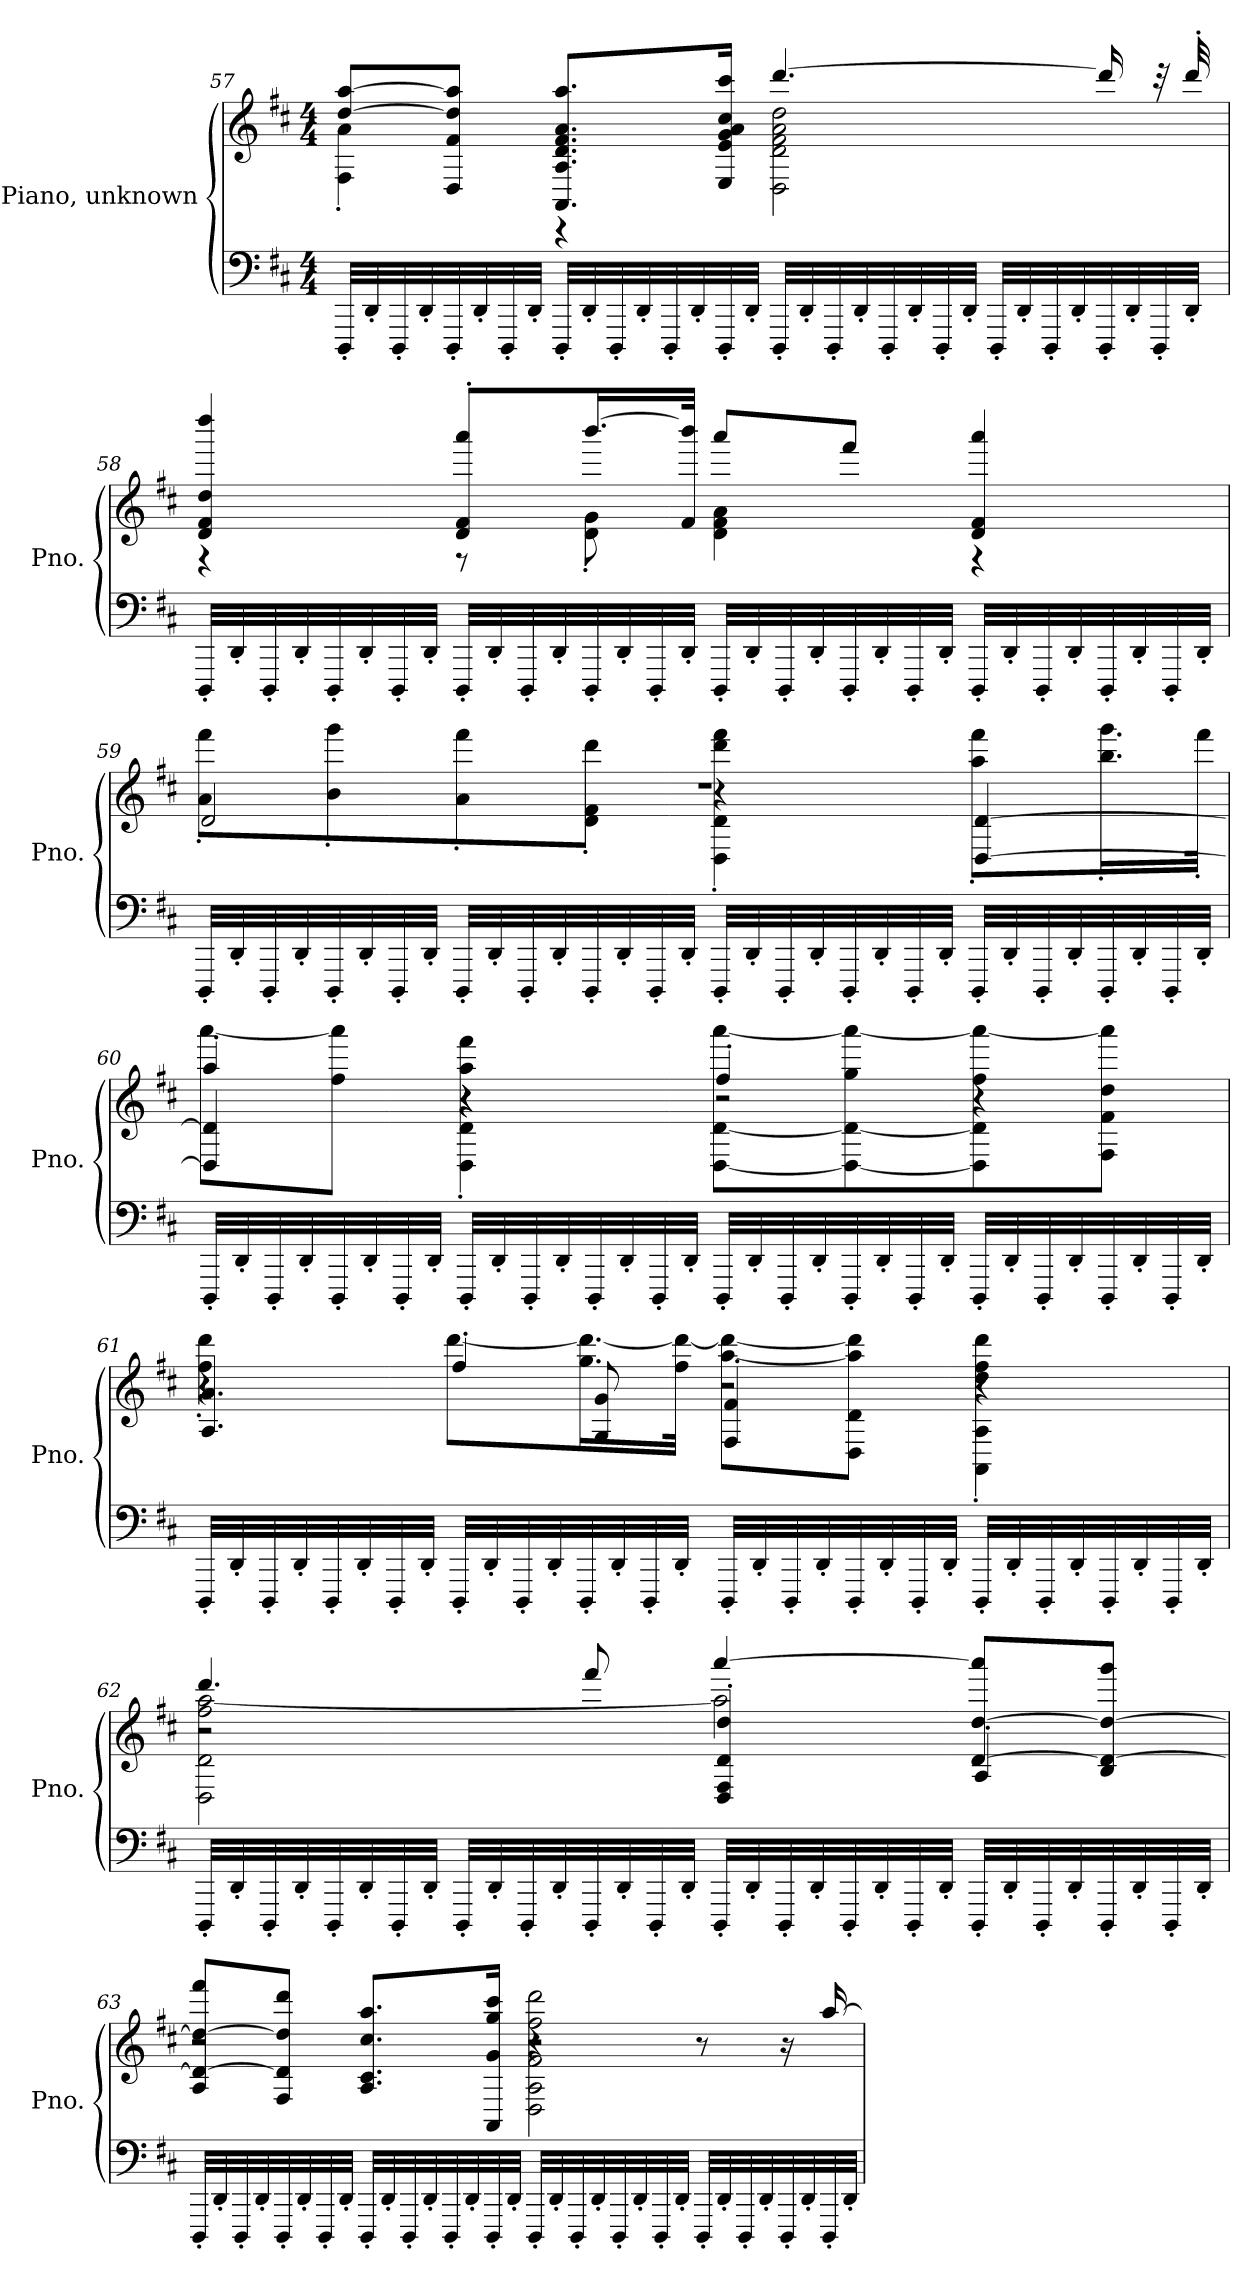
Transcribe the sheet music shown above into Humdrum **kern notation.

**kern	**kern
*part1	*part1
*staff2	*staff1
*I"Piano, unknown	*
*I'Pno.	*
!!LO:LB:g=z
*clefF4	*clefG2
*k[f#c#]	*k[f#c#]
*M4/4	*M4/4
=57	=57
*	*^
32DDD'/LLL	[8dd/ [8aa/L	4F#\' 4a\'
32DD'/	.	.
32DDD'/	.	.
32DD'/	.	.
32DDD'/	8D/ 8f#/ 8dd/] 8aa/]J	.
32DD'/	.	.
32DDD'/	.	.
32DD'/JJJ	.	.
32DDD'/LLL	8.AA/ 8.A/ 8.d/ 8.f#/ 8.a/ 8.aa/L	4r
32DD'/	.	.
32DDD'/	.	.
32DD'/	.	.
32DDD'/	.	.
32DD'/	.	.
32DDD'/	16E/ 16e/ 16g/ 16a/ 16cc#/ 16ccc#/Jk	.
32DD'/JJJ	.	.
32DDD'/LLL	[4.ddd/	2D\ 2d\ 2f#\ 2a\ 2dd\
32DD'/	.	.
32DDD'/	.	.
32DD'/	.	.
32DDD'/	.	.
32DD'/	.	.
32DDD'/	.	.
32DD'/JJJ	.	.
32DDD'/LLL	.	.
32DD'/	.	.
32DDD'/	.	.
32DD'/	.	.
32DDD'/	16ddd/]	.
32DD'/	.	.
32DDD'/	32r	.
32DD'/JJJ	32ddd'/	.
!!LO:LB:g=z	!!
=58	=58	=58
32DDD'/LLL	4d/ 4f#/ 4dd/ 4dddd/	4r
32DD'/	.	.
32DDD'/	.	.
32DD'/	.	.
32DDD'/	.	.
32DD'/	.	.
32DDD'/	.	.
32DD'/JJJ	.	.
32DDD'/LLL	8d/' 8f#/' 8aaa/'L	8r
32DD'/	.	.
32DDD'/	.	.
32DD'/	.	.
32DDD'/	[16.bbb/L	8d\' 8g\'
32DD'/	.	.
32DDD'/	.	.
32DD'/JJJ	32f#/ 32bbb/]JJk	.
32DDD'/LLL	8aaa/L	4d\ 4f#\ 4a\
32DD'/	.	.
32DDD'/	.	.
32DD'/	.	.
32DDD'/	8fff#/J	.
32DD'/	.	.
32DDD'/	.	.
32DD'/JJJ	.	.
32DDD'/LLL	4d/ 4f#/ 4aaa/	4r
32DD'/	.	.
32DDD'/	.	.
32DD'/	.	.
32DDD'/	.	.
32DD'/	.	.
32DDD'/	.	.
32DD'/JJJ	.	.
!!LO:LB:g=z
=59	=59	=59
*	*	*^
32DDD'/LLL	1r	8a\' 8fff#\'L	2d/
32DD'/	.	.	.
32DDD'/	.	.	.
32DD'/	.	.	.
32DDD'/	.	8b\' 8ggg\'	.
32DD'/	.	.	.
32DDD'/	.	.	.
32DD'/JJJ	.	.	.
32DDD'/LLL	.	8a\' 8fff#\'	.
32DD'/	.	.	.
32DDD'/	.	.	.
32DD'/	.	.	.
32DDD'/	.	8d\' 8f#\' 8ddd\'J	.
32DD'/	.	.	.
32DDD'/	.	.	.
32DD'/JJJ	.	.	.
32DDD'/LLL	.	4D\' 4d\' 4ddd\' 4fff#\'	4r
32DD'/	.	.	.
32DDD'/	.	.	.
32DD'/	.	.	.
32DDD'/	.	.	.
32DD'/	.	.	.
32DDD'/	.	.	.
32DD'/JJJ	.	.	.
32DDD'/LLL	.	8aa\' 8fff#\'L	[4D/ [4d/
32DD'/	.	.	.
32DDD'/	.	.	.
32DD'/	.	.	.
32DDD'/	.	16.bb\' 16.ggg\'L	.
32DD'/	.	.	.
32DDD'/	.	.	.
32DD'/JJJ	.	32fff#'\JJk	.
!!LO:PB:g=z	!!	!!
=60	=60	=60	=60
32DDD'/LLL	4aa'/	[8aaa\L	4D/] 4d/]
32DD'/	.	.	.
32DDD'/	.	.	.
32DD'/	.	.	.
32DDD'/	.	8ff#\ 8aaa\]J	.
32DD'/	.	.	.
32DDD'/	.	.	.
32DD'/JJJ	.	.	.
32DDD'/LLL	4r	4D\' 4d\' 4aa\' 4fff#\'	4r
32DD'/	.	.	.
32DDD'/	.	.	.
32DD'/	.	.	.
32DDD'/	.	.	.
32DD'/	.	.	.
32DDD'/	.	.	.
32DD'/JJJ	.	.	.
32DDD'/LLL	4ff#'/	[8D\ [8d\ [8aaa\L	2r
32DD'/	.	.	.
32DDD'/	.	.	.
32DD'/	.	.	.
32DDD'/	.	8D\_ 8d\_ 8gg\ 8aaa\_	.
32DD'/	.	.	.
32DDD'/	.	.	.
32DD'/JJJ	.	.	.
32DDD'/LLL	4r	8D\] 8d\] 8ff#\ 8aaa\_	.
32DD'/	.	.	.
32DDD'/	.	.	.
32DD'/	.	.	.
32DDD'/	.	8F#\ 8f#\ 8dd\ 8aaa\]J	.
32DD'/	.	.	.
32DDD'/	.	.	.
32DD'/JJJ	.	.	.
!!LO:LB:g=z	!!	!!
=61	=61	=61	=61
32DDD'/LLL	4r	4ff#\' 4ddd\'	4.A/ 4.a/
32DD'/	.	.	.
32DDD'/	.	.	.
32DD'/	.	.	.
32DDD'/	.	.	.
32DD'/	.	.	.
32DDD'/	.	.	.
32DD'/JJJ	.	.	.
32DDD'/LLL	4ff#'/	[8ddd\L	.
32DD'/	.	.	.
32DDD'/	.	.	.
32DD'/	.	.	.
32DDD'/	.	16.gg\ 16.ddd\_L	8G/ 8g/
32DD'/	.	.	.
32DDD'/	.	.	.
32DD'/JJJ	.	32ff#\ 32ddd\_JJk	.
32DDD'/LLL	2r	[8aa\ 8ddd\_L	4F#/' 4f#/'
32DD'/	.	.	.
32DDD'/	.	.	.
32DD'/	.	.	.
32DDD'/	.	8D\ 8d\ 8aa\] 8ddd\]J	.
32DD'/	.	.	.
32DDD'/	.	.	.
32DD'/JJJ	.	.	.
32DDD'/LLL	.	4AA\' 4A\' 4dd\' 4ff#\' 4ddd\'	4r
32DD'/	.	.	.
32DDD'/	.	.	.
32DD'/	.	.	.
32DDD'/	.	.	.
32DD'/	.	.	.
32DDD'/	.	.	.
32DD'/JJJ	.	.	.
!!LO:LB:g=z	!!	!!
=62	=62	=62	=62
32DDD'/LLL	4.ddd/	2D\ 2d\ 2ff#\ [2aa\	2r
32DD'/	.	.	.
32DDD'/	.	.	.
32DD'/	.	.	.
32DDD'/	.	.	.
32DD'/	.	.	.
32DDD'/	.	.	.
32DD'/JJJ	.	.	.
32DDD'/LLL	.	.	.
32DD'/	.	.	.
32DDD'/	.	.	.
32DD'/	.	.	.
32DDD'/	8fff#/	.	.
32DD'/	.	.	.
32DDD'/	.	.	.
32DD'/JJJ	.	.	.
32DDD'/LLL	[4aaa/	2aa\]	4D/' 4F#/' 4d/' 4dd/'
32DD'/	.	.	.
32DDD'/	.	.	.
32DD'/	.	.	.
32DDD'/	.	.	.
32DD'/	.	.	.
32DDD'/	.	.	.
32DD'/JJJ	.	.	.
32DDD'/LLL	[8d/ [8dd/ 8aaa/]L	.	4A'/
32DD'/	.	.	.
32DDD'/	.	.	.
32DD'/	.	.	.
32DDD'/	8B/ 8d/_ 8dd/_ 8ggg/J	.	.
32DD'/	.	.	.
32DDD'/	.	.	.
32DD'/JJJ	.	.	.
!!LO:LB:g=z	!!	!!
=63	=63	=63	=63
32DDD'/LLL	8A/ 8d/_ 8dd/_ 8fff#/L	2r	2r
32DD'/	.	.	.
32DDD'/	.	.	.
32DD'/	.	.	.
32DDD'/	8F#/ 8d/] 8dd/] 8ddd/J	.	.
32DD'/	.	.	.
32DDD'/	.	.	.
32DD'/JJJ	.	.	.
32DDD'/LLL	8.A/ 8.c#/ 8.cc#/ 8.aa/L	.	.
32DD'/	.	.	.
32DDD'/	.	.	.
32DD'/	.	.	.
32DDD'/	.	.	.
32DD'/	.	.	.
32DDD'/	16AA/ 16g/ 16gg/ 16ccc#/Jk	.	.
32DD'/JJJ	.	.	.
32DDD'/LLL	2r	2D\ 2A\ 2f#\ 2ff#\ 2ddd\	4r
32DD'/	.	.	.
32DDD'/	.	.	.
32DD'/	.	.	.
32DDD'/	.	.	.
32DD'/	.	.	.
32DDD'/	.	.	.
32DD'/JJJ	.	.	.
32DDD'/LLL	.	.	8r
32DD'/	.	.	.
32DDD'/	.	.	.
32DD'/	.	.	.
32DDD'/	.	.	16r
32DD'/	.	.	.
32DDD'/	.	.	[16aa/
32DD'/JJJ	.	.	.
*	*v	*v	*v
=	=
*-	*-
